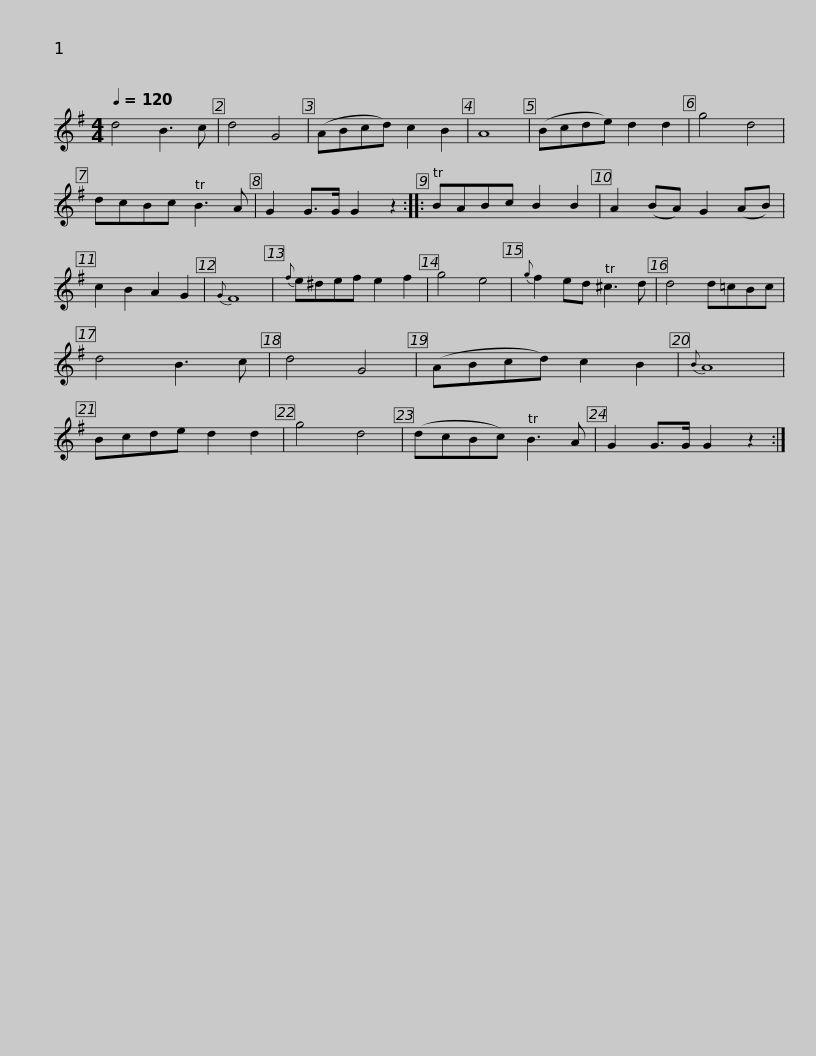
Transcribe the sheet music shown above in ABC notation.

X:1
L:1/8
Q:1/4=120
M:4/4
I:linebreak $
K:G
V:1 treble
V:1
 d4 B3 c | d4 G4 | (ABcd) c2 B2 | A8 | (Bcde) d2 d2 | %5
 g4 d4 | dcBc B3 A | G2 G>G G2 z2 :: BABc B2 B2 |$ A2 (BA) G2 (AB) | %10
 c2 B2 A2 G2 |{G} F8 |{f} e^def e2 f2 | g4 e4 |{g} f2 ed ^c3 d | %15
 d4 d=cBc | d4 B3 c | d4 G4 |$ (ABcd) c2 B2 |{B} A8 | %20
 Bcde d2 d2 | g4 d4 | (dcBc) B3 A | G2 G>G G2 z2 :| %24
